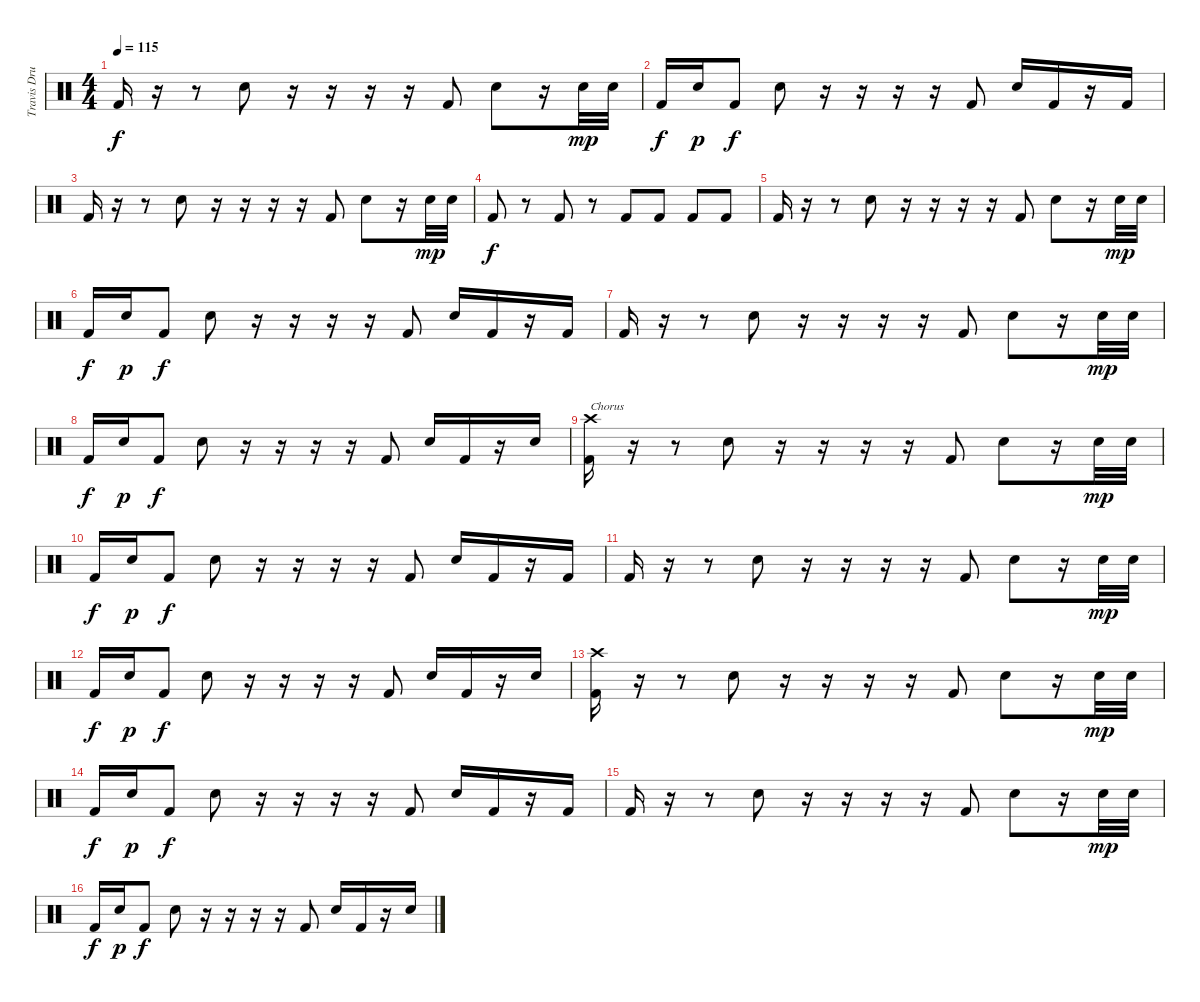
\track ("Travis Drums" "Travis Dru") {instrument percussion}
\staff {score}
\articulation defaults
\ts (4 4)
\tempo 115
\clef neutral
\ks c "Kick (hit) 2".16{dy f}
r.16 r.8 "Electric Snare (hit)".8 r.16 r.16 r.16 r.16 "Kick (hit) 2".8 "Electric Snare (hit)".8 r.16 "Electric Snare (hit)".32{dy mp} "Electric Snare (hit)".32 |
"Kick (hit) 2".16{dy f} "Electric Snare (hit)".16{dy p} "Kick (hit) 2".8{dy f} "Electric Snare (hit)".8 r.16 r.16 r.16 r.16 "Kick (hit) 2".8 "Electric Snare (hit)".16 "Kick (hit) 2".16 r.16 "Kick (hit) 2".16 |
"Kick (hit) 2".16 r.16 r.8 "Electric Snare (hit)".8 r.16 r.16 r.16 r.16 "Kick (hit) 2".8 "Electric Snare (hit)".8 r.16 "Electric Snare (hit)".32{dy mp} "Electric Snare (hit)".32 |
"Kick (hit) 2".8{dy f} r.8 "Kick (hit) 2".8 r.8 "Kick (hit) 2".8 "Kick (hit) 2".8 "Kick (hit) 2".8 "Kick (hit) 2".8 |
"Kick (hit) 2".16 r.16 r.8 "Electric Snare (hit)".8 r.16 r.16 r.16 r.16 "Kick (hit) 2".8 "Electric Snare (hit)".8 r.16 "Electric Snare (hit)".32{dy mp} "Electric Snare (hit)".32 |
"Kick (hit) 2".16{dy f} "Electric Snare (hit)".16{dy p} "Kick (hit) 2".8{dy f} "Electric Snare (hit)".8 r.16 r.16 r.16 r.16 "Kick (hit) 2".8 "Electric Snare (hit)".16 "Kick (hit) 2".16 r.16 "Kick (hit) 2".16 |
"Kick (hit) 2".16 r.16 r.8 "Electric Snare (hit)".8 r.16 r.16 r.16 r.16 "Kick (hit) 2".8 "Electric Snare (hit)".8 r.16 "Electric Snare (hit)".32{dy mp} "Electric Snare (hit)".32 |
"Kick (hit) 2".16{dy f} "Electric Snare (hit)".16{dy p} "Kick (hit) 2".8{dy f} "Electric Snare (hit)".8 r.16 r.16 r.16 r.16 "Kick (hit) 2".8 "Electric Snare (hit)".16 "Kick (hit) 2".16 r.16 "Electric Snare (hit)".16 |
("Crash high (hit)" "Kick (hit) 2").16{txt "Chorus"} r.16 r.8 "Electric Snare (hit)".8 r.16 r.16 r.16 r.16 "Kick (hit) 2".8 "Electric Snare (hit)".8 r.16 "Electric Snare (hit)".32{dy mp} "Electric Snare (hit)".32 |
"Kick (hit) 2".16{dy f} "Electric Snare (hit)".16{dy p} "Kick (hit) 2".8{dy f} "Electric Snare (hit)".8 r.16 r.16 r.16 r.16 "Kick (hit) 2".8 "Electric Snare (hit)".16 "Kick (hit) 2".16 r.16 "Kick (hit) 2".16 |
"Kick (hit) 2".16 r.16 r.8 "Electric Snare (hit)".8 r.16 r.16 r.16 r.16 "Kick (hit) 2".8 "Electric Snare (hit)".8 r.16 "Electric Snare (hit)".32{dy mp} "Electric Snare (hit)".32 |
"Kick (hit) 2".16{dy f} "Electric Snare (hit)".16{dy p} "Kick (hit) 2".8{dy f} "Electric Snare (hit)".8 r.16 r.16 r.16 r.16 "Kick (hit) 2".8 "Electric Snare (hit)".16 "Kick (hit) 2".16 r.16 "Electric Snare (hit)".16 |
("Crash high (hit)" "Kick (hit) 2").16 r.16 r.8 "Electric Snare (hit)".8 r.16 r.16 r.16 r.16 "Kick (hit) 2".8 "Electric Snare (hit)".8 r.16 "Electric Snare (hit)".32{dy mp} "Electric Snare (hit)".32 |
"Kick (hit) 2".16{dy f} "Electric Snare (hit)".16{dy p} "Kick (hit) 2".8{dy f} "Electric Snare (hit)".8 r.16 r.16 r.16 r.16 "Kick (hit) 2".8 "Electric Snare (hit)".16 "Kick (hit) 2".16 r.16 "Kick (hit) 2".16 |
"Kick (hit) 2".16 r.16 r.8 "Electric Snare (hit)".8 r.16 r.16 r.16 r.16 "Kick (hit) 2".8 "Electric Snare (hit)".8 r.16 "Electric Snare (hit)".32{dy mp} "Electric Snare (hit)".32 |
"Kick (hit) 2".16{dy f} "Electric Snare (hit)".16{dy p} "Kick (hit) 2".8{dy f} "Electric Snare (hit)".8 r.16 r.16 r.16 r.16 "Kick (hit) 2".8 "Electric Snare (hit)".16 "Kick (hit) 2".16 r.16 "Electric Snare (hit)".16
